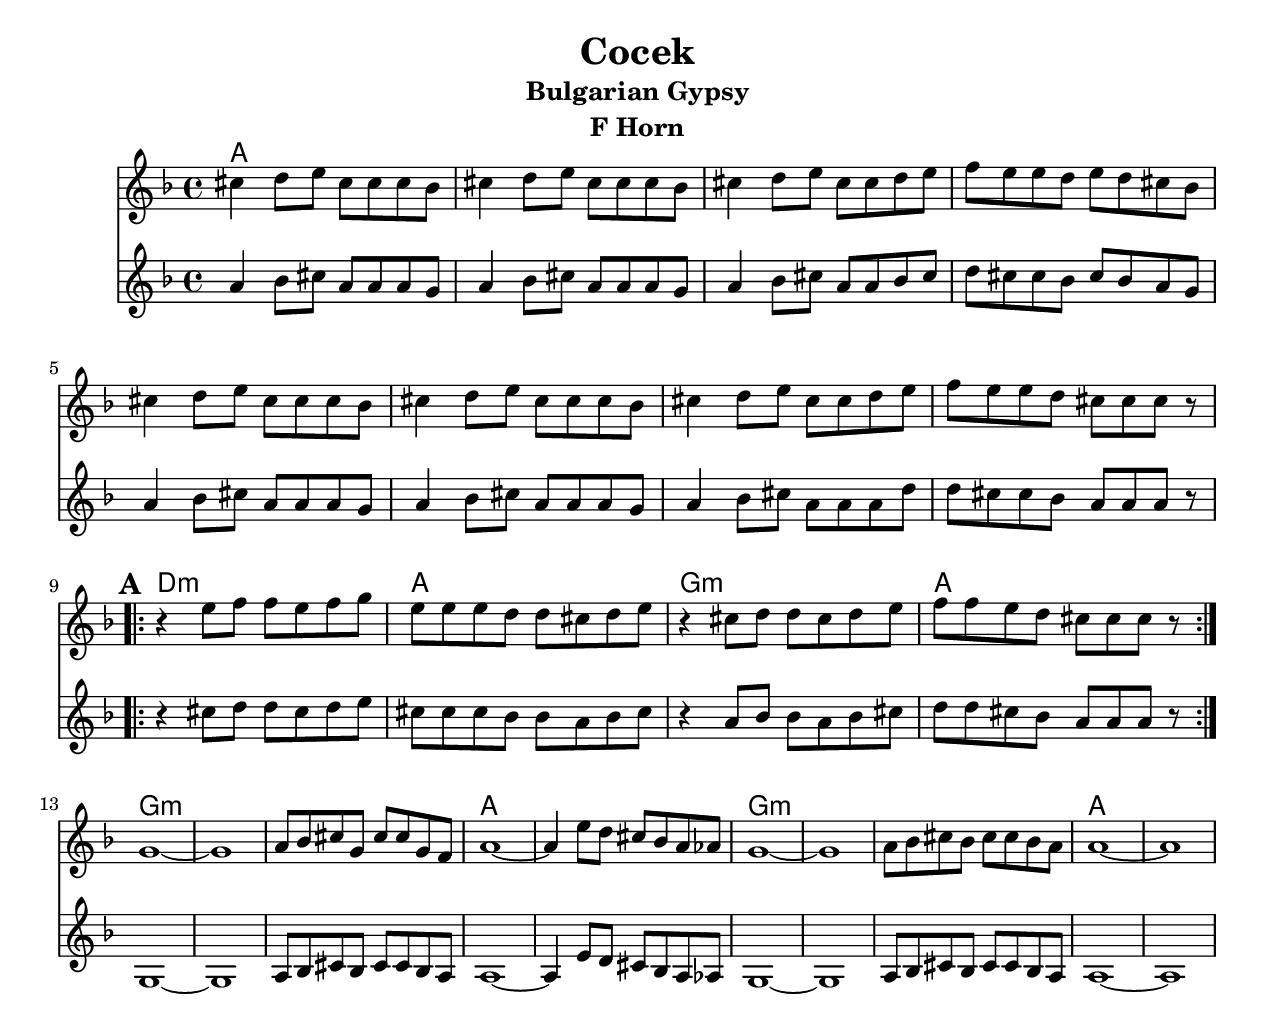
\version "2.18.0"
\include "english.ly"
\pointAndClickOff

\paper{
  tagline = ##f
  print-all-headers = ##t
  #(set-paper-size "letter")
}
date = #(strftime "%d-%m-%Y" (localtime (current-time)))

%\markup{ \italic{ " Updated " \date  }  }

%\markup{ (Bottom Line) }
setup = \relative c''' {
  \clef treble

  \key d \minor
  \time 4/4
  \set Score.markFormatter = #format-mark-box-alphabet
}

primas =  \relative c''{
  \clef treble
  \key d\minor
  \time 4/4
  \set Score.markFormatter = #format-mark-box-alphabet

  cs4 d8 e cs cs cs bf
  cs4 d8 e cs cs cs bf
  cs4 d8 e cs cs d e
  f8 e e d e d cs bf|

  cs4 d8 e cs cs cs bf
  cs4 d8 e cs cs cs bf
  cs4 d8 e cs cs d e
  f8 e e d cs8 cs cs r
  \break

  \repeat volta 2{
  \mark \default
    r4   e8 f f e f g
    e8 e e d d cs d e
    r4 cs8 d d cs d e
    f8 f e d cs cs cs r|
    \break
  }
  g1 ~ 
  g1
  a8 bf cs g cs cs g f
  a1 ~

  a4 e'8 d cs bf a af
  g1 ~
  g1
  a8 bf cs bf cs cs bf a
  a1~
  a1

}

secund = \relative c'' {
  \clef treble

  \key d \minor
  \time 4/4
  \set Score.markFormatter = #format-mark-box-alphabet
  %\partial 16*3 a16 d f   %lead in notes


  a4  bf8 cs a a a g
  a4  bf8 cs a a a g
  a4 bf8 cs a a bf cs
  d8 cs cs bf cs bf a g

  a4  bf8 cs a a a g
  a4 bf8 cs a a a g
  a4 bf8 cs a a a d
  d8 cs cs bf a a a r

  \repeat volta 2{
  \mark \default
    r4 cs8   d d cs d e
    cs8 cs cs bf bf a bf cs|
    r4 a8 bf bf a bf cs
    d8 d cs bf a a a r|

  }

  g,1 ~
  g1
  a8 bf cs bf cs cs bf a
  a1 ~

  a4 e'8 d cs bf a af
  g1 ~
  g1
  a8 bf cs bf cs cs bf a
  a1~
  a1

}
%************************Lyrics Block****************
%\addlyrics{ Doe a deer }

harmonies = \chordmode {
  a1*8
  d1:m
  a1
  g1:m
  a1
  %b
  g1*3:m

  a1*2
  g1*3:m

  a1
}

\score {
  <<
    \new ChordNames {
      \set chordChanges = ##f
      \harmonies
    }
    \new Staff \primas
    \new Staff  \secund
    %\new Staff \transpose c c' \secund
  >>
  \header{
    title= "Cocek"
instrument = "F Horn"
    subtitle="Bulgarian Gypsy"
instrument = "F Horn"
    arranger= ""
  }
  \layout{indent = 1.0\cm}
  \midi{
    \tempo 4 = 120
  }
}
